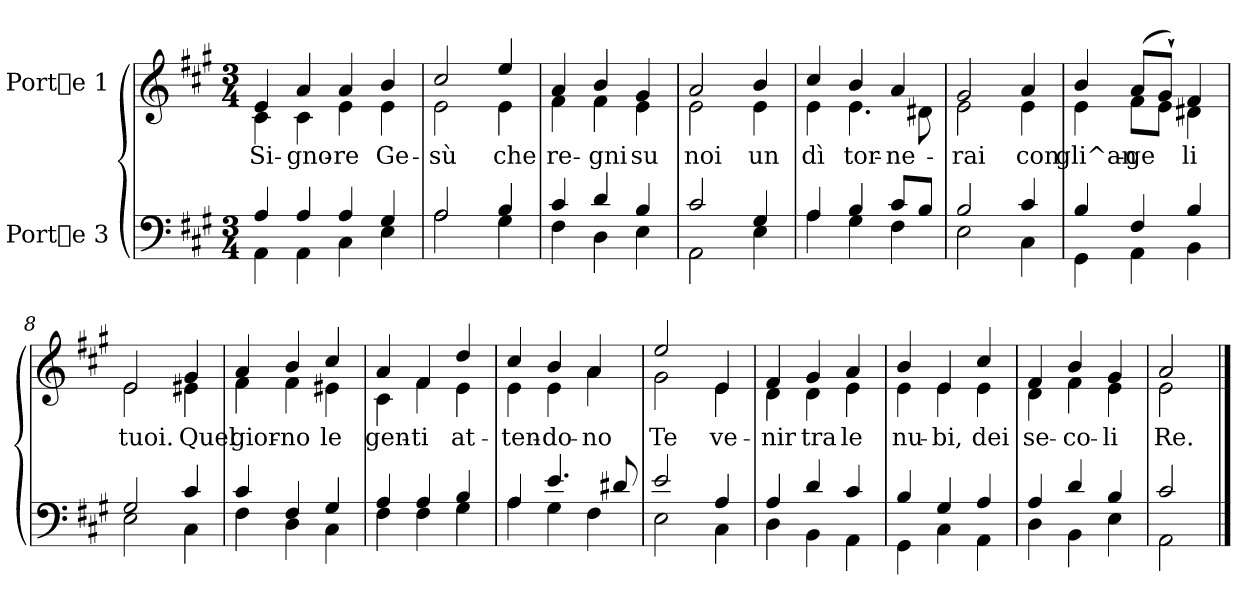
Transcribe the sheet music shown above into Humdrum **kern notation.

**kern	**kern	**text
*part2	*part1	*part1
*staff2	*staff1	*staff1
*I"Porte 3	*I"Porte 1	*
!!LO:PB:g=z
*stria5	*stria5	*
*clefF4	*clefG2	*
*k[f#c#g#]	*k[f#c#g#]	*
*A:	*A:	*
*M3/4	*M3/4	*
*MM80	*MM80	*
=1	=1	=1
*^	*	*
!	!	!	!LO:LY:b
*	*	*^	*
4A/	4AA\	4e/	4c#\	Si-
!	!	!	!	!LO:LY:b
4A/	4AA\	4a/	4c#\	-gno-
!	!	!	!	!LO:LY:b
4A/	4C#\	4a/	4e\	-re
!	!	!	!	!LO:LY:b
4G#/	4E\	4b/	4e\	Ge-
=2	=2	=2	=2	=2
!	!	!	!	!LO:LY:b
2A/	2A\	2cc#/	2e\	-sù
!	!	!	!	!LO:LY:b
4B/	4G#\	4ee/	4e\	che
=3	=3	=3	=3	=3
!	!	!	!	!LO:LY:b
4c#/	4F#\	4a/	4f#\	re-
!	!	!	!	!LO:LY:b
4d/	4D\	4b/	4f#\	-gni
!	!	!	!	!LO:LY:b
4B/	4E\	4g#/	4e\	su
=4	=4	=4	=4	=4
!	!	!	!	!LO:LY:b
2c#/	2AA\	2a/	2e\	noi
!	!	!	!	!LO:LY:b
4G#/	4E\	4b/	4e\	un
=5	=5	=5	=5	=5
!	!	!	!	!LO:LY:b
4A/	4A\	4cc#/	4e\	dì
!	!	!	!	!LO:LY:b
4B/	4G#\	4b/	4.e\	tor-
!	!	!	!	!LO:LY:b
8c#/L	4F#\	4a/	.	-ne-
8B/J	.	.	8d#X\	.
!!LO:LB:g=z	!!
=6	=6	=6	=6	=6
!	!	!	!	!LO:LY:b
2B/	2E\	2g#/	2e\	-rai
!	!	!	!	!LO:LY:b
4c#/	4C#\	4a/	4e\	con
=7	=7	=7	=7	=7
!	!	!	!	!LO:LY:b
4B/	4GG#\	4b/	4e\	gli^an-
!	!	!	!	!LO:LY:b
4F#/	4AA\	(>8a/L	8f#\L	-ge-
!	!	!	!	!LO:LY:b
.	.	8g#`</J)	8e\J	-
!	!	!	!	!LO:LY:b
4B/	4BB\	4f#/	4d#X\	li
=8	=8	=8	=8	=8
!	!	!	!	!LO:LY:b
2G#/	2E\	2e/	2e\	tuoi.
!	!	!	!	!LO:LY:b
4c#/	4C#\	4g#/	4e#X\	Quel
=9	=9	=9	=9	=9
!	!	!	!	!LO:LY:b
4c#/	4F#\	4a/	4f#\	gior-
!	!	!	!	!LO:LY:b
4F#/	4D\	4b/	4f#\	-no
!	!	!	!	!LO:LY:b
4G#/	4C#\	4cc#/	4e#X\	le
=10	=10	=10	=10	=10
!	!	!	!	!LO:LY:b
4A/	4F#\	4a/	4c#\	gen-
!	!	!	!	!LO:LY:b
4A/	4F#\	4f#/	4f#\	-ti
!	!	!	!	!LO:LY:b
4B/	4G#\	4dd/	4e\	at-
!!LO:LB:g=z	!!
=11	=11	=11	=11	=11
!	!	!	!	!LO:LY:b
4A/	4A\	4cc#/	4e\	-ten-
!	!	!	!	!LO:LY:b
4.e/	4G#\	4b/	4e\	-do-
!	!	!	!	!LO:LY:b
.	4F#\	4a/	4a\	-no
8d#X/	.	.	.	.
=12	=12	=12	=12	=12
!	!	!	!	!LO:LY:b
2e/	2E\	2ee/	2g#\	Te
!	!	!	!	!LO:LY:b
4A/	4C#\	4e/	4e\	ve-
=13	=13	=13	=13	=13
!	!	!	!	!LO:LY:b
4A/	4D\	4f#/	4d\	-nir
!	!	!	!	!LO:LY:b
4d/	4BB\	4g#/	4d\	tra
!	!	!	!	!LO:LY:b
4c#/	4AA\	4a/	4e\	le
=14	=14	=14	=14	=14
!	!	!	!	!LO:LY:b
4B/	4GG#\	4b/	4e\	nu-
!	!	!	!	!LO:LY:b
4G#/	4C#\	4e/	4e\	-bi,
!	!	!	!	!LO:LY:b
4A/	4AA\	4cc#/	4e\	dei
=15	=15	=15	=15	=15
!	!	!	!	!LO:LY:b
4A/	4D\	4f#/	4d\	se-
!	!	!	!	!LO:LY:b
4d/	4BB\	4b/	4f#\	-co-
!	!	!	!	!LO:LY:b
4B/	4E\	4g#/	4e\	-li
=16	=16	=16	=16	=16
!	!	!	!	!LO:LY:b
2c#/	2AA\	2a/	2e\	Re.
*v	*v	*	*	*
*	*v	*v	*
==	==	==
*-	*-	*-
